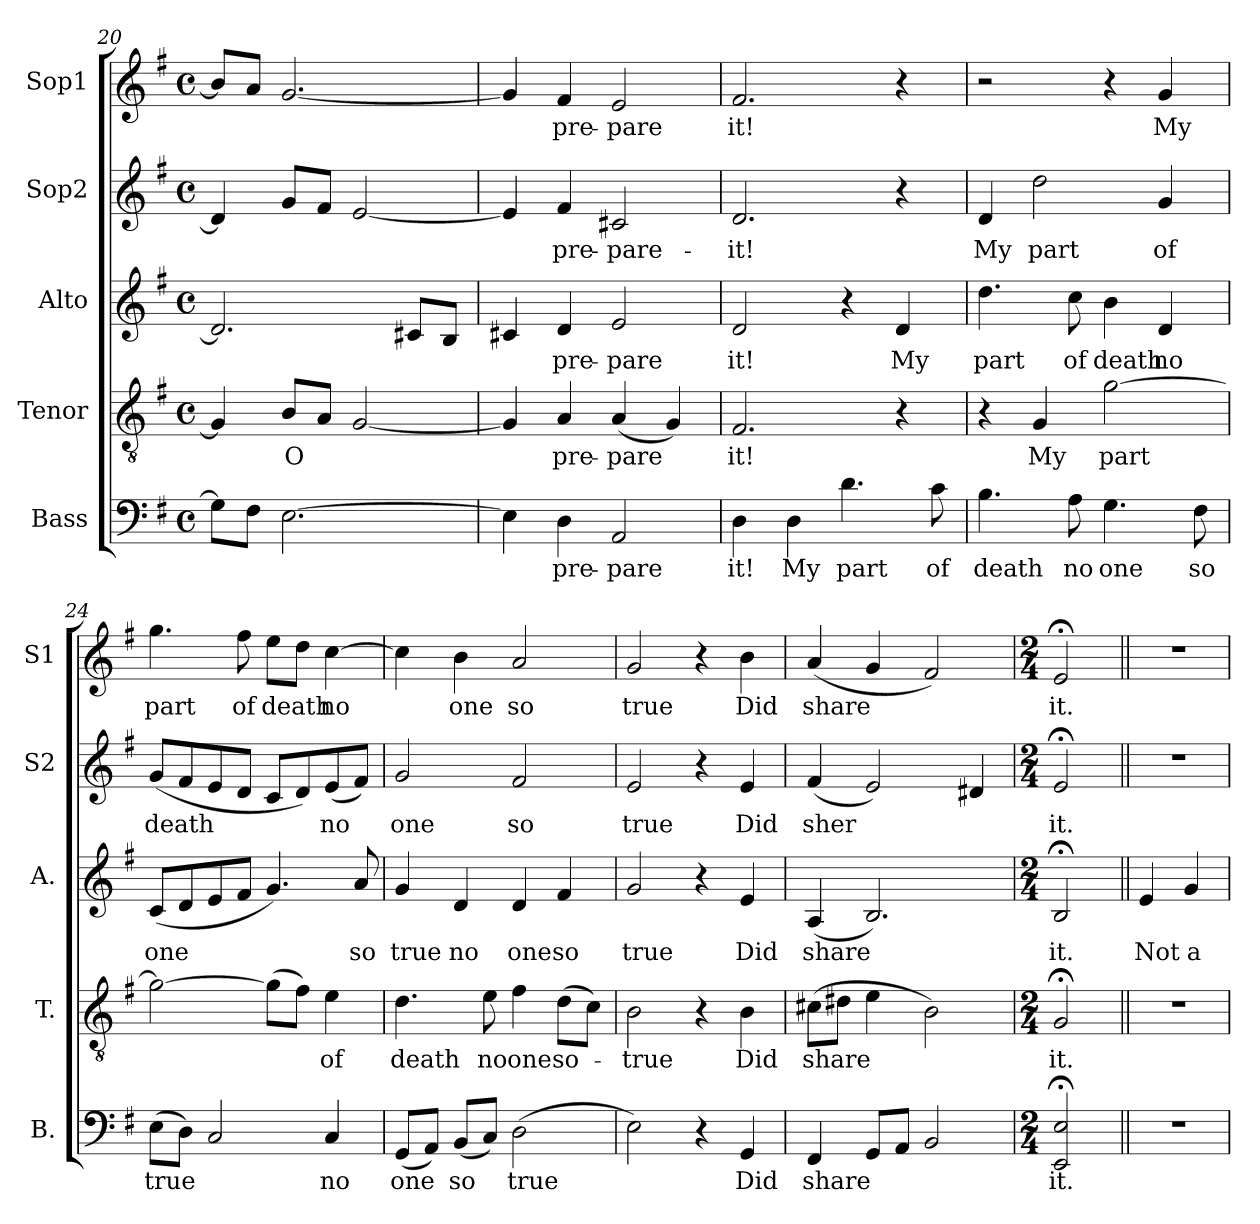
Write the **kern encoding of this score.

**kern	**text	**kern	**text	**kern	**text	**kern	**text	**kern	**text
*part5	*part5	*part4	*part4	*part3	*part3	*part2	*part2	*part1	*part1
*staff5	*staff5	*staff4	*staff4	*staff3	*staff3	*staff2	*staff2	*staff1	*staff1
*I"Bass	*	*I"Tenor	*	*I"Alto	*	*I"Sop2	*	*I"Sop1	*
*I'B.	*	*I'T.	*	*I'A.	*	*I'S2	*	*I'S1	*
*clefF4	*	*clefGv2	*	*clefG2	*	*clefG2	*	*clefG2	*
*k[f#]	*	*k[f#]	*	*k[f#]	*	*k[f#]	*	*k[f#]	*
*M4/4	*	*M4/4	*	*M4/4	*	*M4/4	*	*M4/4	*
*met(c)	*	*met(c)	*	*met(c)	*	*met(c)	*	*met(c)	*
=20	=20	=20	=20	=20	=20	=20	=20	=20	=20
8G\L]	.	4G/]	.	2.d/]	.	4d/]	.	8b/L]	.
8F#\J	.	.	.	.	.	.	.	8a/J	.
!	!	!	!LO:LY:b	!	!	!	!	!	!
[2.E\	.	8B/L	O	.	.	8g/L	.	[2.g/	.
.	.	8A/J	.	.	.	8f#/J	.	.	.
.	.	[2G/	.	.	.	[2e/	.	.	.
.	.	.	.	8c#X/L	.	.	.	.	.
.	.	.	.	8B/J	.	.	.	.	.
=21	=21	=21	=21	=21	=21	=21	=21	=21	=21
4E\]	.	4G/]	.	4c#X/	.	4e/]	.	4g/]	.
!	!LO:LY:b	!	!LO:LY:b	!	!LO:LY:b	!	!LO:LY:b	!	!LO:LY:b
4D\	pre-	4A/	pre-	4d/	pre-	4f#/	pre-	4f#/	pre-
!	!LO:LY:b	!	!LO:LY:b	!	!LO:LY:b	!	!LO:LY:b	!	!LO:LY:b
2AA/	-pare	(<4A/	-pare	2e/	-pare	2c#X/	-pare-	2e/	-pare
.	.	4G/)	.	.	.	.	.	.	.
=22	=22	=22	=22	=22	=22	=22	=22	=22	=22
!	!LO:LY:b	!	!LO:LY:b	!	!LO:LY:b	!	!LO:LY:b	!	!LO:LY:b
4D\	it!	2.F#/	it!	2d/	it!	2.d/	it!	2.f#/	it!
!	!LO:LY:b	!	!	!	!	!	!	!	!
4D\	My	.	.	.	.	.	.	.	.
!	!LO:LY:b	!	!	!	!	!	!	!	!
4.d\	part	.	.	4r	.	.	.	.	.
!	!	!	!	!	!LO:LY:b	!	!	!	!
.	.	4r	.	4d/	My	4r	.	4r	.
!	!LO:LY:b	!	!	!	!	!	!	!	!
8c\	of	.	.	.	.	.	.	.	.
!!LO:PB:g=z
=23	=23	=23	=23	=23	=23	=23	=23	=23	=23
!	!LO:LY:b	!	!	!	!LO:LY:b	!	!LO:LY:b	!	!
4.B\	death	4r	.	4.dd\	part	4d/	My	2r	.
!	!	!	!LO:LY:b	!	!	!	!LO:LY:b	!	!
.	.	4G/	My	.	.	2dd\	part	.	.
!	!LO:LY:b	!	!	!	!LO:LY:b	!	!	!	!
8A\	no	.	.	8cc\	of	.	.	.	.
!	!LO:LY:b	!	!LO:LY:b	!	!LO:LY:b	!	!	!	!
4.G\	one	[2g\	part	4b\	death	.	.	4r	.
!	!	!	!	!	!LO:LY:b	!	!LO:LY:b	!	!LO:LY:b
.	.	.	.	4d/	no	4g/	of	4g/	My
!	!LO:LY:b	!	!	!	!	!	!	!	!
8F#\	so	.	.	.	.	.	.	.	.
=24	=24	=24	=24	=24	=24	=24	=24	=24	=24
!	!LO:LY:b	!	!	!	!LO:LY:b	!	!LO:LY:b	!	!LO:LY:b
(>8E\L	true	2g\_	.	(<8c/L	one	(<8g/L	death	4.gg\	part
8D\J)	.	.	.	8d/	.	8f#/	.	.	.
2C/	.	.	.	8e/	.	8e/	.	.	.
!	!	!	!	!	!	!	!	!	!LO:LY:b
.	.	.	.	8f#/J	.	8d/J	.	8ff#\	of
!	!	!	!	!	!	!	!	!	!LO:LY:b
.	.	(>8g\L]	.	4.g/)	.	8c/L	.	8ee\L	death
.	.	8f#\J)	.	.	.	8d/)	.	8dd\J	.
!	!LO:LY:b	!	!LO:LY:b	!	!	!	!LO:LY:b	!	!LO:LY:b
4C/	no	4e\	of	.	.	(<8e/	no	[4cc\	no
!	!	!	!	!	!LO:LY:b	!	!	!	!
.	.	.	.	8a/	so	8f#/J)	.	.	.
=25	=25	=25	=25	=25	=25	=25	=25	=25	=25
!	!LO:LY:b	!	!LO:LY:b	!	!LO:LY:b	!	!LO:LY:b	!	!
(<8GG/L	one	4.d\	death	4g/	true	2g/	one	4cc\]	.
8AA/J)	.	.	.	.	.	.	.	.	.
!	!LO:LY:b	!	!	!	!LO:LY:b	!	!	!	!LO:LY:b
(<8BB/L	so	.	.	4d/	no	.	.	4b\	one
!	!	!	!LO:LY:b	!	!	!	!	!	!
8C/J)	.	8e\	no	.	.	.	.	.	.
!	!LO:LY:b	!	!LO:LY:b	!	!LO:LY:b	!	!LO:LY:b	!	!LO:LY:b
(>2D\	true	4f#\	one	4d/	one	2f#/	so	2a/	so
!	!	!	!LO:LY:b	!	!LO:LY:b	!	!	!	!
.	.	(>8d\L	so-	4f#/	so	.	.	.	.
.	.	8c\J)	.	.	.	.	.	.	.
=26	=26	=26	=26	=26	=26	=26	=26	=26	=26
!	!	!	!LO:LY:b	!	!LO:LY:b	!	!LO:LY:b	!	!LO:LY:b
2E\)	.	2B\	-true	2g/	true	2e/	true	2g/	true
4r	.	4r	.	4r	.	4r	.	4r	.
!	!LO:LY:b	!	!LO:LY:b	!	!LO:LY:b	!	!LO:LY:b	!	!LO:LY:b
4GG/	Did	4B\	Did	4e/	Did	4e/	Did	4b\	Did
=27	=27	=27	=27	=27	=27	=27	=27	=27	=27
!	!LO:LY:b	!	!LO:LY:b	!	!LO:LY:b	!	!LO:LY:b	!	!LO:LY:b
4FF#/	share	(>8c#X\L	share	(<4A/	share	(<4f#/	sher	(<4a/	share
.	.	8d#X\J	.	.	.	.	.	.	.
8GG/L	.	4e\	.	2.B/)	.	2e/)	.	4g/	.
8AA/J	.	.	.	.	.	.	.	.	.
2BB/	.	2B\)	.	.	.	.	.	2f#/)	.
.	.	.	.	.	.	4d#X/	.	.	.
!!LO:LB:g=z
=28	=28	=28	=28	=28	=28	=28	=28	=28	=28
*M2/4	*	*M2/4	*	*M2/4	*	*M2/4	*	*M2/4	*
!	!LO:LY:b	!	!LO:LY:b	!	!LO:LY:b	!	!LO:LY:b	!	!LO:LY:b
2EE/;< 2E/;<	it.	2G;</	it.	2B;</	it.	2e;</	it.	2e;</	it.
=29||	=29||	=29||	=29||	=29||	=29||	=29||	=29||	=29||	=29||
!	!	!	!	!	!LO:LY:b	!	!	!	!
2r	.	2r	.	4e/	Not	2r	.	2r	.
!	!	!	!	!	!LO:LY:b	!	!	!	!
.	.	.	.	4g/	a	.	.	.	.
=	=	=	=	=	=	=	=	=	=
*-	*-	*-	*-	*-	*-	*-	*-	*-	*-
